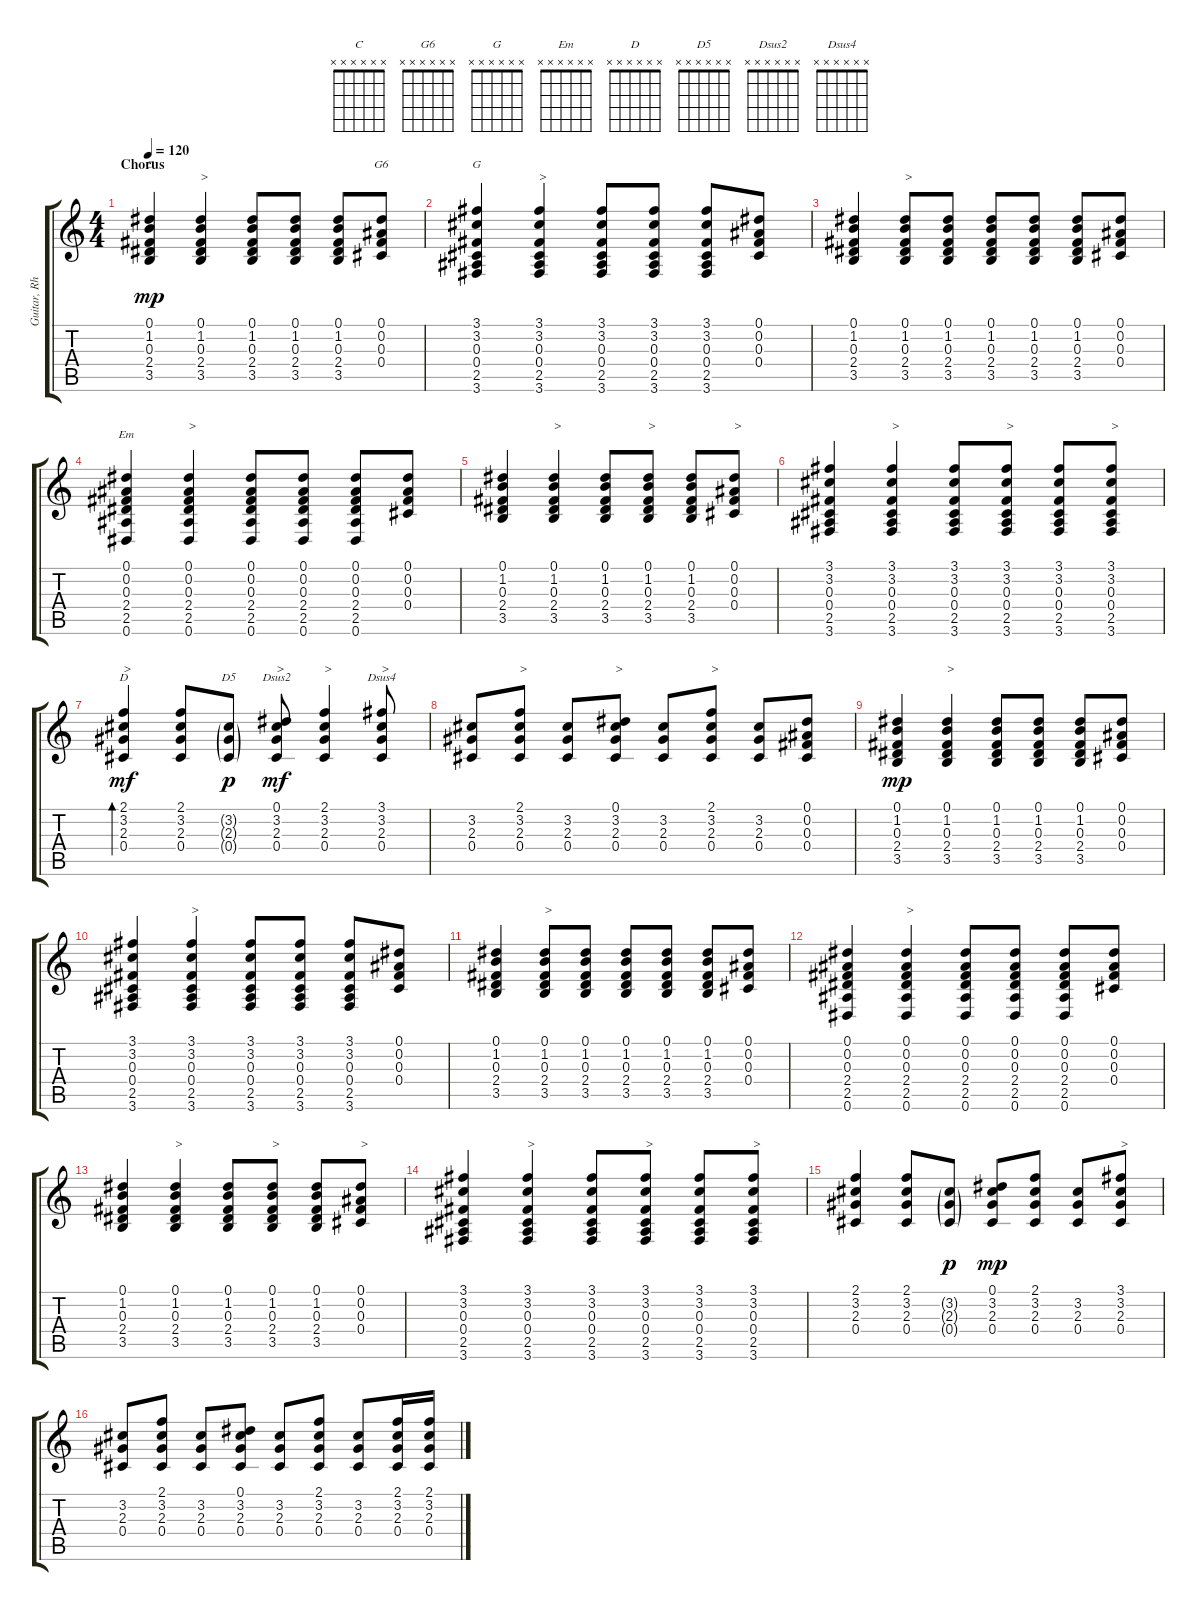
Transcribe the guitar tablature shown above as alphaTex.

\track ("Guitar, Rhythm" "Guitar, Rh") {instrument acousticguitarsteel}
\staff {score tabs}
\tuning (Eb4 Bb3 Gb3 Db3 Ab2 Eb2) {hide}
\chord ("C" x x x x x x)
\chord ("G6" x x x x x x)
\chord ("G" x x x x x x)
\chord ("Em" x x x x x x)
\chord ("D" x x x x x x)
\chord ("D5" x x x x x x)
\chord ("Dsus2" x x x x x x)
\chord ("Dsus4" x x x x x x)
\ts (4 4)
\section ("" "Chorus")
\tempo 120
\clef g2
\ks c
(0.1 1.2 0.3 2.4 3.5).4{ch "C" dy mp} (0.1 1.2 0.3 2.4 3.5).4{txt ">"} (0.1 1.2 0.3 2.4 3.5).8 (0.1 1.2 0.3 2.4 3.5).8 (0.1 1.2 0.3 2.4 3.5).8 (0.1 0.2 0.3 0.4).8{ch "G6"} |
(3.1 3.2 0.3 0.4 2.5 3.6).4{ch "G"} (3.1 3.2 0.3 0.4 2.5 3.6).4{txt ">"} (3.1 3.2 0.3 0.4 2.5 3.6).8 (3.1 3.2 0.3 0.4 2.5 3.6).8 (3.1 3.2 0.3 0.4 2.5 3.6).8 (0.1 0.2 0.3 0.4).8 |
(0.1 1.2 0.3 2.4 3.5).4 (0.1 1.2 0.3 2.4 3.5).8{txt ">"} (0.1 1.2 0.3 2.4 3.5).8 (0.1 1.2 0.3 2.4 3.5).8 (0.1 1.2 0.3 2.4 3.5).8 (0.1 1.2 0.3 2.4 3.5).8 (0.1 0.2 0.3 0.4).8 |
(0.1 0.2 0.3 2.4 2.5 0.6).4{ch "Em"} (0.1 0.2 0.3 2.4 2.5 0.6).4{txt ">"} (0.1 0.2 0.3 2.4 2.5 0.6).8 (0.1 0.2 0.3 2.4 2.5 0.6).8 (0.1 0.2 0.3 2.4 2.5 0.6).8 (0.1 0.2 0.3 0.4).8 |
(0.1 1.2 0.3 2.4 3.5).4 (0.1 1.2 0.3 2.4 3.5).4{txt ">"} (0.1 1.2 0.3 2.4 3.5).8 (0.1 1.2 0.3 2.4 3.5).8{txt ">"} (0.1 1.2 0.3 2.4 3.5).8 (0.1 0.2 0.3 0.4).8{txt ">"} |
(3.1 3.2 0.3 0.4 2.5 3.6).4 (3.1 3.2 0.3 0.4 2.5 3.6).4{txt ">"} (3.1 3.2 0.3 0.4 2.5 3.6).8 (3.1 3.2 0.3 0.4 2.5 3.6).8{txt ">"} (3.1 3.2 0.3 0.4 2.5 3.6).8 (3.1 3.2 0.3 0.4 2.5 3.6).8{txt ">"} |
(2.1 3.2 2.3 0.4).4{bd 120 ch "D" txt ">" dy mf} (2.1 3.2 2.3 0.4).8 (3.2{g} 2.3{g} 0.4{g}).8{ch "D5" dy p} (0.1 3.2 2.3 0.4).8{ch "Dsus2" txt ">" dy mf} (2.1 3.2 2.3 0.4).4{txt ">"} (3.1 3.2 2.3 0.4).8{ch "Dsus4" txt ">"} |
(3.2 2.3 0.4).8 (2.1 3.2 2.3 0.4).8{txt ">"} (3.2 2.3 0.4).8 (0.1 3.2 2.3 0.4).8{txt ">"} (3.2 2.3 0.4).8 (2.1 3.2 2.3 0.4).8{txt ">"} (3.2 2.3 0.4).8 (0.1 0.2 0.3 0.4).8 |
(0.1 1.2 0.3 2.4 3.5).4{dy mp} (0.1 1.2 0.3 2.4 3.5).4{txt ">"} (0.1 1.2 0.3 2.4 3.5).8 (0.1 1.2 0.3 2.4 3.5).8 (0.1 1.2 0.3 2.4 3.5).8 (0.1 0.2 0.3 0.4).8 |
(3.1 3.2 0.3 0.4 2.5 3.6).4 (3.1 3.2 0.3 0.4 2.5 3.6).4{txt ">"} (3.1 3.2 0.3 0.4 2.5 3.6).8 (3.1 3.2 0.3 0.4 2.5 3.6).8 (3.1 3.2 0.3 0.4 2.5 3.6).8 (0.1 0.2 0.3 0.4).8 |
(0.1 1.2 0.3 2.4 3.5).4 (0.1 1.2 0.3 2.4 3.5).8{txt ">"} (0.1 1.2 0.3 2.4 3.5).8 (0.1 1.2 0.3 2.4 3.5).8 (0.1 1.2 0.3 2.4 3.5).8 (0.1 1.2 0.3 2.4 3.5).8 (0.1 0.2 0.3 0.4).8 |
(0.1 0.2 0.3 2.4 2.5 0.6).4 (0.1 0.2 0.3 2.4 2.5 0.6).4{txt ">"} (0.1 0.2 0.3 2.4 2.5 0.6).8 (0.1 0.2 0.3 2.4 2.5 0.6).8 (0.1 0.2 0.3 2.4 2.5 0.6).8 (0.1 0.2 0.3 0.4).8 |
(0.1 1.2 0.3 2.4 3.5).4 (0.1 1.2 0.3 2.4 3.5).4{txt ">"} (0.1 1.2 0.3 2.4 3.5).8 (0.1 1.2 0.3 2.4 3.5).8{txt ">"} (0.1 1.2 0.3 2.4 3.5).8 (0.1 0.2 0.3 0.4).8{txt ">"} |
(3.1 3.2 0.3 0.4 2.5 3.6).4 (3.1 3.2 0.3 0.4 2.5 3.6).4{txt ">"} (3.1 3.2 0.3 0.4 2.5 3.6).8 (3.1 3.2 0.3 0.4 2.5 3.6).8{txt ">"} (3.1 3.2 0.3 0.4 2.5 3.6).8 (3.1 3.2 0.3 0.4 2.5 3.6).8{txt ">"} |
(2.1 3.2 2.3 0.4).4 (2.1 3.2 2.3 0.4).8 (3.2{g} 2.3{g} 0.4{g}).8{dy p} (0.1 3.2 2.3 0.4).8{dy mp} (2.1 3.2 2.3 0.4).8 (3.2 2.3 0.4).8 (3.1 3.2 2.3 0.4).8{txt ">"} |
(3.2 2.3 0.4).8 (2.1 3.2 2.3 0.4).8 (3.2 2.3 0.4).8 (0.1 3.2 2.3 0.4).8 (3.2 2.3 0.4).8 (2.1 3.2 2.3 0.4).8 (3.2 2.3 0.4).8 (2.1 3.2 2.3 0.4).16 (2.1 3.2 2.3 0.4).16
